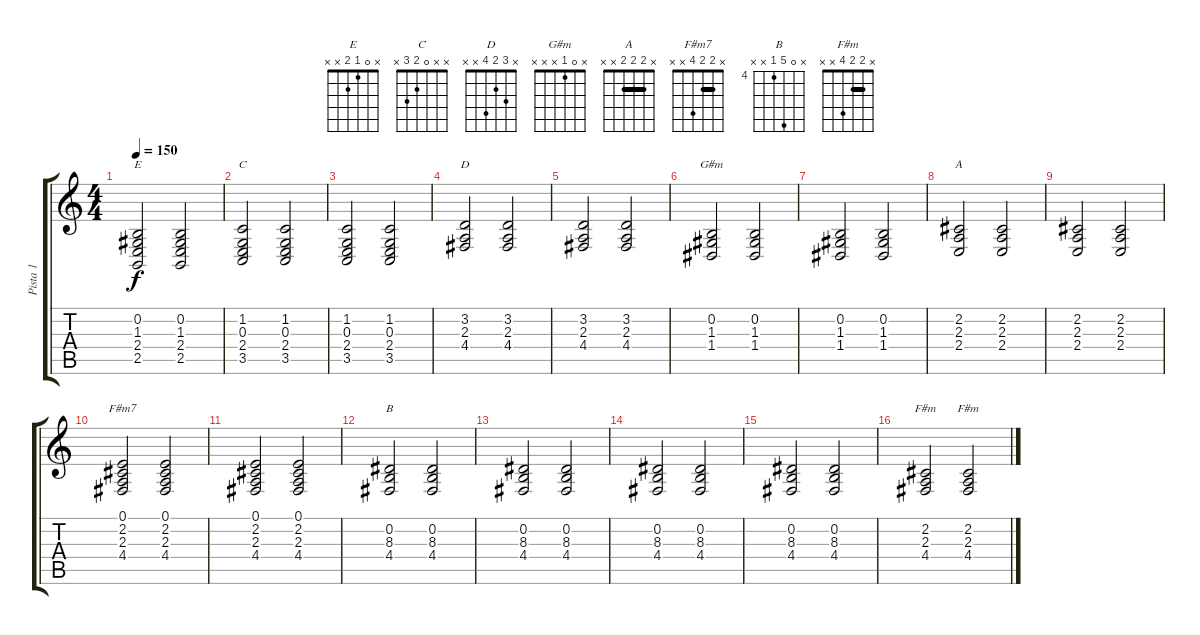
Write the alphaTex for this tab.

\track ("Pista 1" "Pista 1") {instrument acousticgrandpiano}
\staff {score tabs}
\tuning (E4 B3 G3 D3 A2 E2) {hide}
\chord ("E" x 0 1 2 x x)
\chord ("C" x x 0 2 3 x)
\chord ("D" x 3 2 4 x x)
\chord ("G#m" x 0 1 x x x)
\chord ("A" x 2 2 2 x x) {barre 2}
\chord ("F#m7" x 2 2 4 x x) {barre 2}
\chord ("B" x 0 8 4 x x) {firstfret 4}
\chord ("F#m" x 0 1 x x x)
\chord ("F#m" x 2 2 4 x x) {barre 2}
\ts (4 4)
\tempo 150
\clef g2
\ks c
(0.2 1.3 2.4 2.5).2{ch "E" dy f} (0.2 1.3 2.4 2.5).2 |
(1.2 0.3 2.4 3.5).2{ch "C"} (1.2 0.3 2.4 3.5).2 |
(1.2 0.3 2.4 3.5).2 (1.2 0.3 2.4 3.5).2 |
(3.2 2.3 4.4).2{ch "D"} (3.2 2.3 4.4).2 |
(3.2 2.3 4.4).2 (3.2 2.3 4.4).2 |
(0.2 1.3 1.4).2{ch "G#m"} (0.2 1.3 1.4).2 |
(0.2 1.3 1.4).2 (0.2 1.3 1.4).2 |
(2.2 2.3 2.4).2{ch "A"} (2.2 2.3 2.4).2 |
(2.2 2.3 2.4).2 (2.2 2.3 2.4).2 |
(0.1 2.2 2.3 4.4).2{ch "F#m7"} (0.1 2.2 2.3 4.4).2 |
(0.1 2.2 2.3 4.4).2 (0.1 2.2 2.3 4.4).2 |
(0.2 8.3 4.4).2{ch "B"} (0.2 8.3 4.4).2 |
(0.2 8.3 4.4).2 (0.2 8.3 4.4).2 |
(0.2 8.3 4.4).2 (0.2 8.3 4.4).2 |
(0.2 8.3 4.4).2 (0.2 8.3 4.4).2 |
(2.2 2.3 4.4).2{ch "F#m"} (2.2 2.3 4.4).2{ch "F#m"}
